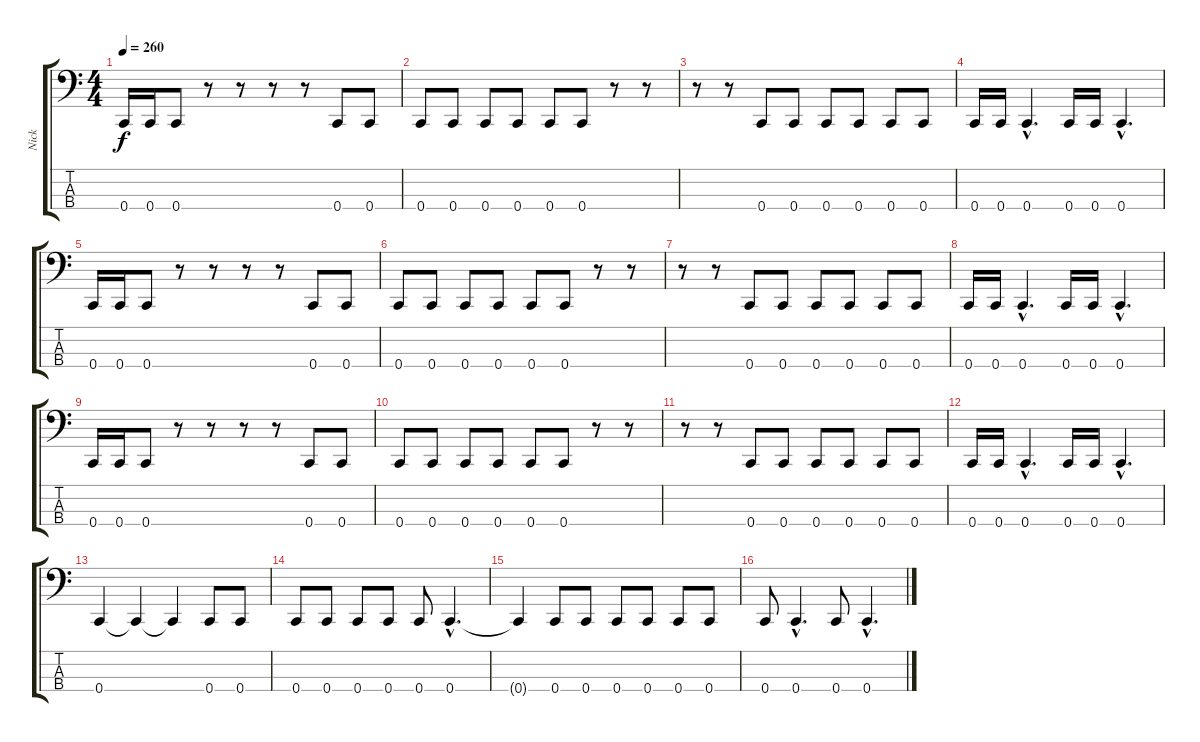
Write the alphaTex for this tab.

\track ("Nick" "Nick") {instrument electricbassfinger}
\staff {score tabs}
\tuning (F2 C2 G1 C1) {hide}
\ts (4 4)
\tempo 260
\clef f4
\ks c
0.4.16{dy f} 0.4.16 0.4.8 r.8 r.8 r.8 r.8 0.4.8 0.4.8 |
0.4.8 0.4.8 0.4.8 0.4.8 0.4.8 0.4.8 r.8 r.8 |
r.8 r.8 0.4.8 0.4.8 0.4.8 0.4.8 0.4.8 0.4.8 |
0.4.16 0.4.16 0.4{hac}.4{d} 0.4.16 0.4.16 0.4{hac}.4{d} |
0.4.16 0.4.16 0.4.8 r.8 r.8 r.8 r.8 0.4.8 0.4.8 |
0.4.8 0.4.8 0.4.8 0.4.8 0.4.8 0.4.8 r.8 r.8 |
r.8 r.8 0.4.8 0.4.8 0.4.8 0.4.8 0.4.8 0.4.8 |
0.4.16 0.4.16 0.4{hac}.4{d} 0.4.16 0.4.16 0.4{hac}.4{d} |
0.4.16 0.4.16 0.4.8 r.8 r.8 r.8 r.8 0.4.8 0.4.8 |
0.4.8 0.4.8 0.4.8 0.4.8 0.4.8 0.4.8 r.8 r.8 |
r.8 r.8 0.4.8 0.4.8 0.4.8 0.4.8 0.4.8 0.4.8 |
0.4.16 0.4.16 0.4{hac}.4{d} 0.4.16 0.4.16 0.4{hac}.4{d} |
0.4.4 0.4{t}.4 0.4{t}.4 0.4.8 0.4.8 |
0.4.8 0.4.8 0.4.8 0.4.8 0.4.8 0.4{hac}.4{d} |
0.4{t}.4 0.4.8 0.4.8 0.4.8 0.4.8 0.4.8 0.4.8 |
0.4.8 0.4{hac}.4{d} 0.4.8 0.4{hac}.4{d}
